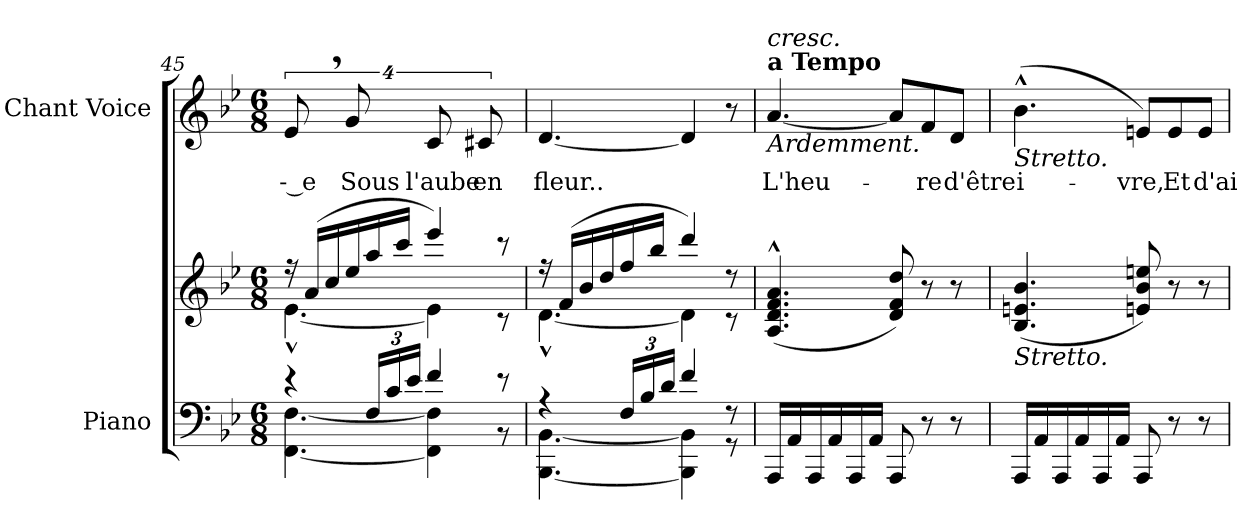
**kern	**kern	**kern	**text
*part2	*part2	*part1	*part1
*staff3	*staff2	*staff1	*staff1
*I"Piano	*	*I"Chant Voice	*
*I'Pno	*	*	*
!!LO:PB:g=z
*clefF4	*clefG2	*clefG2	*
*k[b-e-]	*k[b-e-]	*k[b-e-]	*
*M6/8	*M6/8	*M6/8	*
=45	=45	=45	=45
*^	*^	*	*
!	!	!	!	!	!LO:LY:b
4r	[4.FF\ [4.F\	16r	[4.e-^^\	16%3e-,/	-- e
.	.	(16a/LL	.	.	.
.	.	16cc/	.	.	.
!	!	!	!	!	!LO:LY:b
.	.	16ee-/	.	16%3g/	Sous
*Xbrackettup	*	*	*	*	*
24F/LL	.	16aa/	.	.	.
24c/	.	.	.	.	.
.	.	16ccc/JJ	.	.	.
24e-/JJ	.	.	.	.	.
!	!	!	!	!	!LO:LY:b
4f/	4FF\] 4F\]	4eee-/)	4e-\]	16%3c/	l'aube
!	!	!	!	!	!LO:LY:b
.	.	.	.	16%3c#X/	en
8r	8r	8r	8r	.	.
=46	=46	=46	=46	=46	=46
!	!	!	!	!	!LO:LY:b
4r	[4.BBB-\ [4.BB-\	16r	[4.d^^\	[4.d/	fleur..
.	.	(16f/LL	.	.	.
.	.	16b-/	.	.	.
.	.	16dd/	.	.	.
24F/LL	.	16ff/	.	.	.
24B-/	.	.	.	.	.
.	.	16bb-/JJ	.	.	.
24d/JJ	.	.	.	.	.
4f/	4BBB-\] 4BB-\]	4ddd/)	4d\]	4d/]	.
8r	8r	8r	8r	8r	.
=47	=47	=47	=47	=47	=47
!	!	!	!	!LO:TX:a:B:t=a Tempo	!
!	!	!	!	!LO:TX:b:i:t=Ardemment.	!
!	!	!	!	!LO:TX:a:i:t=cresc.	!
!	!	!LO:TX:a:B:t=a Tempo.	!	!	!
!	!	!LO:TX:b:i:t=cresc.	!	!	!
!	!	!	!	!	!LO:LY:b
*v	*v	*	*	*	*
*	*v	*v	*	*
16AAA/LL	(>4.A/^^ 4.d/^^ 4.f/^^ 4.a/^^	[4.a/	L'heu-
16AA/	.	.	.
16AAA/	.	.	.
16AA/	.	.	.
16AAA/	.	.	.
16AA/JJ	.	.	.
8AAA/	8d/ 8f/ 8dd/)	8a/L]	.
!	!	!	!LO:LY:b
8r	8r	8f/	-re
!	!	!	!LO:LY:b
8r	8r	8d/J	d'être
!!LO:LB:g=z
=48	=48	=48	=48
!	!	!LO:TX:b:i:t=Stretto.	!
!	!LO:TX:b:i:t=Stretto.	!	!
!	!	!	!LO:LY:b
16AAA/LL	(>4.B-/ 4.en/ 4.b-/	(4.b-^^\	i-
16AA/	.	.	.
16AAA/	.	.	.
16AA/	.	.	.
16AAA/	.	.	.
16AA/JJ	.	.	.
!	!	!	!LO:LY:b
8AAA/	8en/ 8b-/ 8een/)	8en/L)	-vre,
!	!	!	!LO:LY:b
8r	8r	8e/	Et
!	!	!	!LO:LY:b
8r	8r	8e/J	d'ai-
=	=	=	=
*-	*-	*-	*-
